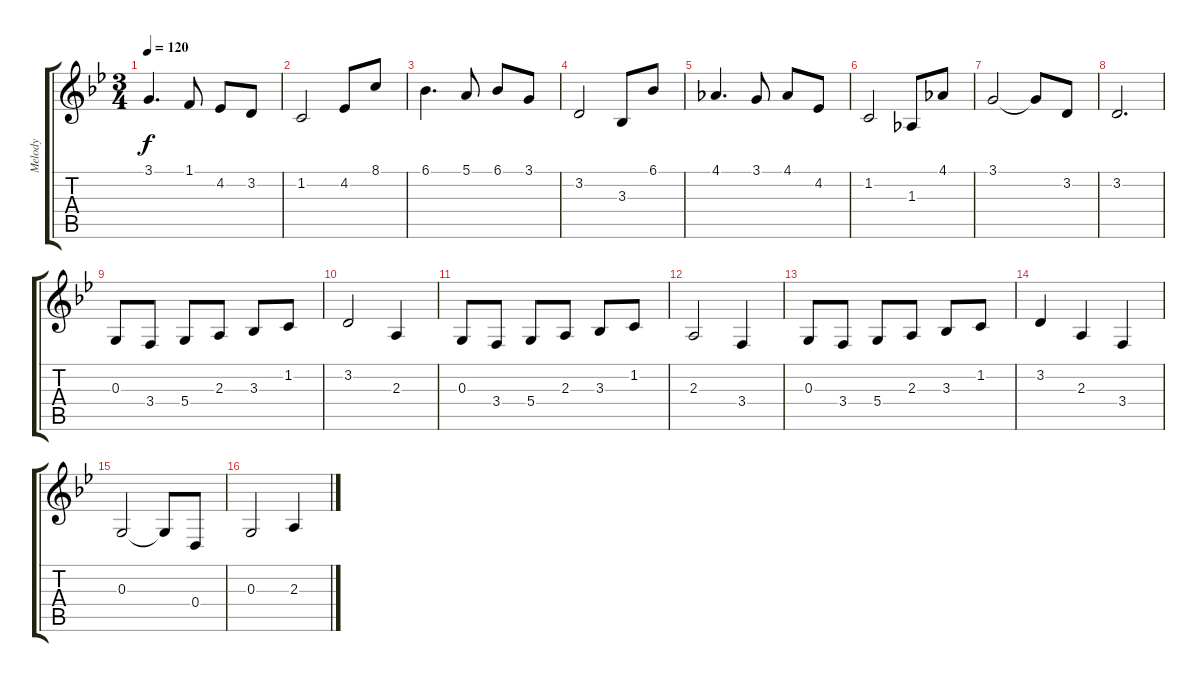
\track ("Melody" "Melody") {instrument clarinet}
\staff {score tabs}
\tuning (E4 B3 G3 D3 A2 E2) {hide}
\ts (3 4)
\tempo 120
\clef g2
\ks gminor
3.1.4{d dy f} 1.1.8 4.2.8 3.2.8 |
1.2.2 4.2.8 8.1.8 |
6.1.4{d} 5.1.8 6.1.8 3.1.8 |
3.2.2 3.3.8 6.1.8 |
4.1.4{d} 3.1.8 4.1.8 4.2.8 |
1.2.2 1.3.8 4.1.8 |
3.1.2 3.1{t}.8 3.2.8 |
3.2.2{d} |
0.3.8 3.4.8 5.4.8 2.3.8 3.3.8 1.2.8 |
3.2.2 2.3.4 |
0.3.8 3.4.8 5.4.8 2.3.8 3.3.8 1.2.8 |
2.3.2 3.4.4 |
0.3.8 3.4.8 5.4.8 2.3.8 3.3.8 1.2.8 |
3.2.4 2.3.4 3.4.4 |
0.3.2 0.3{t}.8 0.4.8 |
0.3.2 2.3.4
